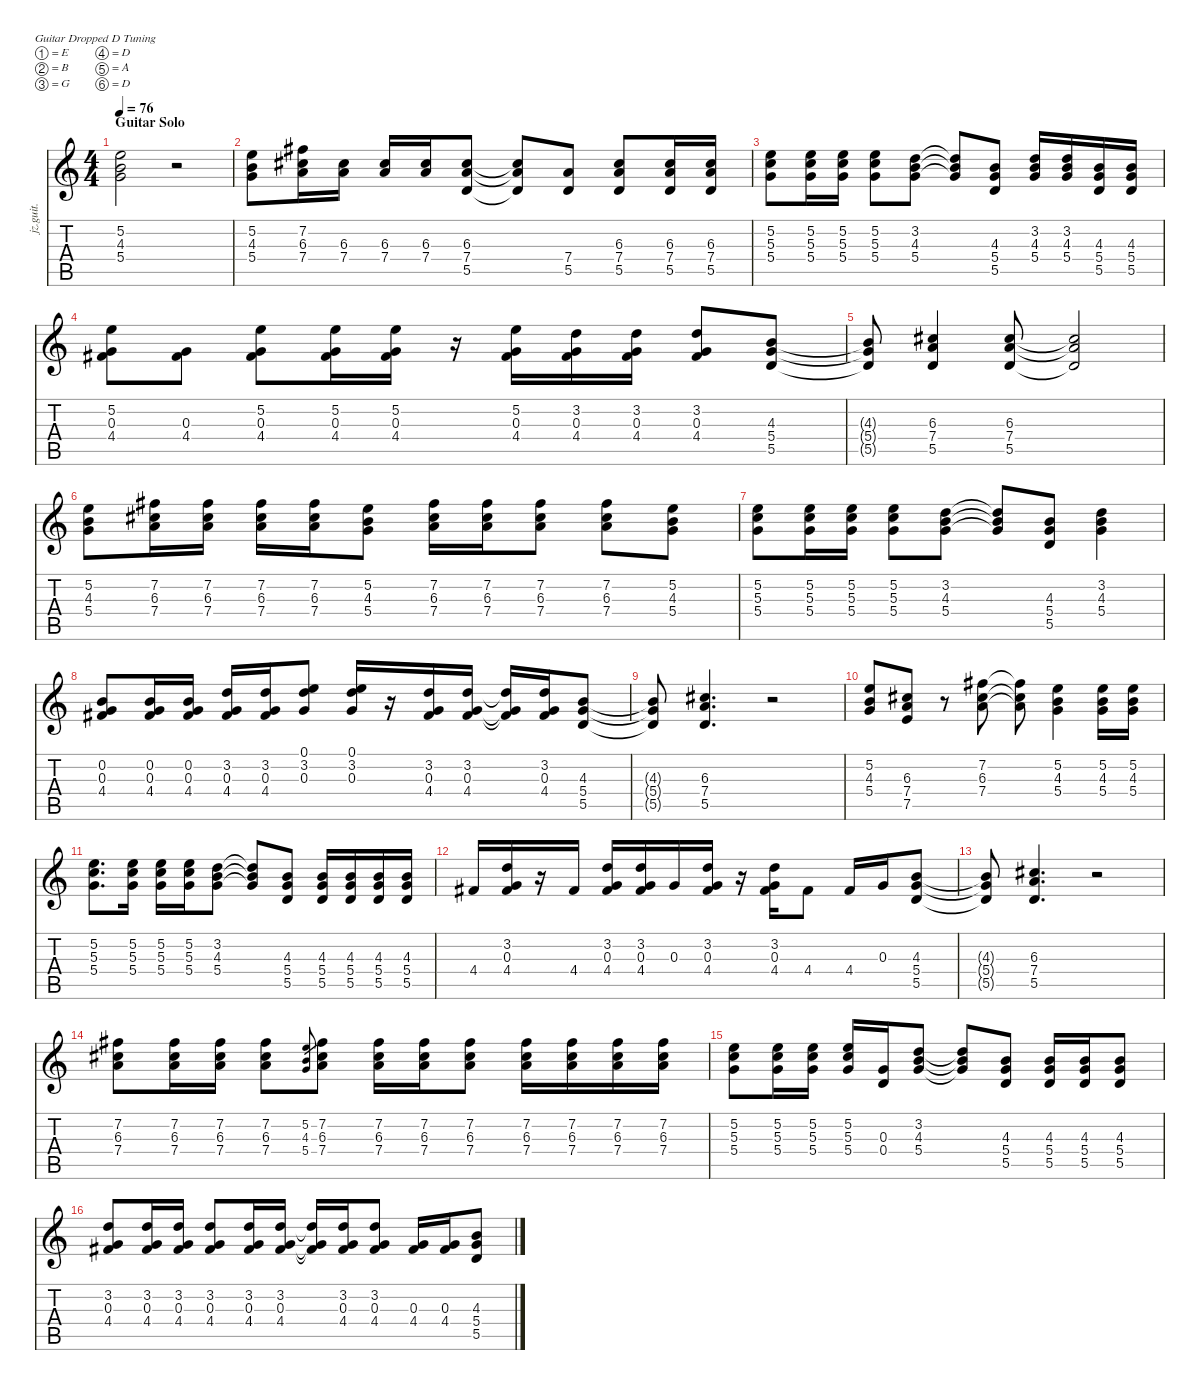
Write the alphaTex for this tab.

\defaultSystemsLayout 4
\hideDynamics
\bracketExtendMode nobrackets
\track ("Rhythm Guitar" "jz.guit.") {instrument electricguitarjazz}
\staff {score tabs}
\tuning (E4 B3 G3 D3 A2 D2)
\ts (4 4)
\section ("" "Guitar Solo")
\tempo 76
\clef g2
\ks c
(5.2 4.3 5.4).2{dy f beam Down} r.2{beam Down} |
(5.2 4.3 5.4).8{dy mp beam Down} (7.2{acc #} 6.3{acc #} 7.4).16{beam Down} (6.3{acc #} 7.4).16{beam Down} (6.3{acc #} 7.4).16{beam Up} (6.3{acc #} 7.4).16{beam Up} (6.3{acc #} 7.4 5.5).8{beam Up} (6.3{t acc #} 7.4{t} 5.5{t}).8{beam Up} (7.4 5.5).8{beam Up} (6.3{acc #} 7.4 5.5).8{beam Up} (6.3{acc #} 7.4 5.5).16{beam Up} (6.3{acc #} 7.4 5.5).16{beam Up} |
(5.2 5.3 5.4).8{beam Down} (5.2 5.3 5.4).16{beam Down} (5.2 5.3 5.4).16{beam Down} (5.2 5.3 5.4).8{beam Down} (3.2 4.3 5.4).8{beam Down} (3.2{t} 4.3{t} 5.4{t}).8{beam Up} (4.3 5.4 5.5).8{beam Up} (3.2 4.3 5.4).16{beam Up} (3.2 4.3 5.4).16{beam Up} (4.3 5.4 5.5).16{beam Up} (4.3 5.4 5.5).16{beam Up} |
(5.2 0.3 4.4{acc #}).8{beam Down} (0.3 4.4{acc #}).8{beam Down} (5.2 0.3 4.4{acc #}).8{beam Down} (5.2 0.3 4.4{acc #}).16{beam Down} (5.2 0.3 4.4{acc #}).16{beam Down} r.16{beam Down} (5.2 0.3 4.4{acc #}).16{beam Down} (3.2 0.3 4.4{acc #}).16{beam Down} (3.2 0.3 4.4{acc #}).16{beam Down} (3.2 0.3 4.4{acc #}).8{beam Up} (4.3 5.4 5.5).8{beam Up} |
(4.3{t} 5.4{t} 5.5{t}).8{beam Up} (6.3{acc #} 7.4 5.5).4{beam Up} (6.3{acc #} 7.4 5.5).8{beam Up} (6.3{t acc #} 7.4{t} 5.5{t}).2{beam Up} |
(5.2 4.3 5.4).8{beam Down} (7.2{acc #} 6.3{acc #} 7.4).16{beam Down} (7.2{acc #} 6.3{acc #} 7.4).16{beam Down} (7.2{acc #} 6.3{acc #} 7.4).16{beam Down} (7.2{acc #} 6.3{acc #} 7.4).16{beam Down} (5.2 4.3 5.4).8{beam Down} (7.2{acc #} 6.3{acc #} 7.4).16{beam Down} (7.2{acc #} 6.3{acc #} 7.4).16{beam Down} (7.2{acc #} 6.3{acc #} 7.4).8{beam Down} (7.2{acc #} 6.3{acc #} 7.4).8{beam Down} (5.2 4.3 5.4).8{beam Down} |
(5.2 5.3 5.4).8{beam Down} (5.2 5.3 5.4).16{beam Down} (5.2 5.3 5.4).16{beam Down} (5.2 5.3 5.4).8{beam Down} (3.2 4.3 5.4).8{beam Down} (3.2{t} 4.3{t} 5.4{t}).8{beam Up} (4.3 5.4 5.5).8{beam Up} (3.2 4.3 5.4).4{beam Down} |
(0.2 0.3 4.4{acc #}).8{beam Up} (0.2 0.3 4.4{acc #}).16{beam Up} (0.2 0.3 4.4{acc #}).16{beam Up} (3.2 0.3 4.4{acc #}).16{beam Up} (3.2 0.3 4.4{acc #}).16{beam Up} (0.1 3.2 0.3).8{beam Up} (0.1 3.2 0.3).16{beam Up} r.16{beam Up} (3.2 0.3 4.4{acc #}).16{beam Up} (3.2 0.3 4.4{acc #}).16{beam Up} (3.2{t} 0.3{t} 4.4{t acc #}).16{beam Up} (3.2 0.3 4.4{acc #}).16{beam Up} (4.3 5.4 5.5).8{beam Up} |
(4.3{t} 5.4{t} 5.5{t}).8{beam Up} (6.3{acc #} 7.4 5.5).4{d beam Up} r.2{beam Down} |
(5.2 4.3 5.4).8{beam Up} (6.3{acc #} 7.4 7.5).8{beam Up} r.8{beam Down} (7.2{acc #} 6.3{acc #} 7.4).8{beam Down} (7.2{t acc #} 6.3{t acc #} 7.4{t}).8{beam Down} (5.2 4.3 5.4).4{beam Down} (5.2 4.3 5.4).16{beam Down} (5.2 4.3 5.4).16{beam Down} |
(5.2 5.3 5.4).8{d beam Down} (5.2 5.3 5.4).16{beam Down} (5.2 5.3 5.4).16{beam Down} (5.2 5.3 5.4).16{beam Down} (3.2 4.3 5.4).8{beam Down} (3.2{t} 4.3{t} 5.4{t}).8{beam Up} (4.3 5.4 5.5).8{beam Up} (4.3 5.4 5.5).16{beam Up} (4.3 5.4 5.5).16{beam Up} (4.3 5.4 5.5).16{beam Up} (4.3 5.4 5.5).16{beam Up} |
4.4{acc #}.16{beam Up} (3.2 0.3 4.4{acc #}).16{beam Up} r.16{beam Up} 4.4{acc #}.16{beam Up} (3.2 0.3 4.4{acc #}).16{beam Up} (3.2 0.3 4.4{acc #}).16{beam Up} 0.3.16{beam Up} (3.2 0.3 4.4{acc #}).16{beam Up} r.16{beam Down} (3.2 0.3 4.4{acc #}).16{beam Up} 4.4{acc #}.8{beam Up} 4.4{acc #}.16{beam Up} 0.3.16{beam Up} (4.3 5.4 5.5).8{beam Up} |
(4.3{t} 5.4{t} 5.5{t}).8{beam Up} (6.3{acc #} 7.4 5.5).4{d beam Up} r.2{beam Down} |
(7.2{acc #} 6.3{acc #} 7.4).8{beam Down} (7.2{acc #} 6.3{acc #} 7.4).16{beam Down} (7.2{acc #} 6.3{acc #} 7.4).16{beam Down} (7.2{acc #} 6.3{acc #} 7.4).8{beam Down} (5.2 4.3 5.4).8{gr dy mf beam Up} (7.2{acc #} 6.3{acc #} 7.4).8{dy mp beam Down} (7.2{acc #} 6.3{acc #} 7.4).16{beam Down} (7.2{acc #} 6.3{acc #} 7.4).16{beam Down} (7.2{acc #} 6.3{acc #} 7.4).8{beam Down} (7.2{acc #} 6.3{acc #} 7.4).16{beam Down} (7.2{acc #} 6.3{acc #} 7.4).16{beam Down} (7.2{acc #} 6.3{acc #} 7.4).16{beam Down} (7.2{acc #} 6.3{acc #} 7.4).16{beam Down} |
(5.2 5.3 5.4).8{beam Down} (5.2 5.3 5.4).16{beam Down} (5.2 5.3 5.4).16{beam Down} (5.2 5.3 5.4).16{beam Up} (0.3 0.4).16{beam Up} (3.2 4.3 5.4).8{beam Up} (3.2{t} 4.3{t} 5.4{t}).8{beam Up} (4.3 5.4 5.5).8{beam Up} (4.3 5.4 5.5).16{beam Up} (4.3 5.4 5.5).16{beam Up} (4.3 5.4 5.5).8{beam Up} |
(3.2 0.3 4.4{acc #}).8{beam Up} (3.2 0.3 4.4{acc #}).16{beam Up} (3.2 0.3 4.4{acc #}).16{beam Up} (3.2 0.3 4.4{acc #}).8{beam Up} (3.2 0.3 4.4{acc #}).16{beam Up} (3.2 0.3 4.4{acc #}).16{beam Up} (3.2{t} 0.3{t} 4.4{t acc #}).16{beam Up} (3.2 0.3 4.4{acc #}).16{beam Up} (3.2 0.3 4.4{acc #}).8{beam Up} (0.3 4.4{acc #}).16{beam Up} (0.3 4.4{acc #}).16{beam Up} (4.3 5.4 5.5).8{beam Up}
